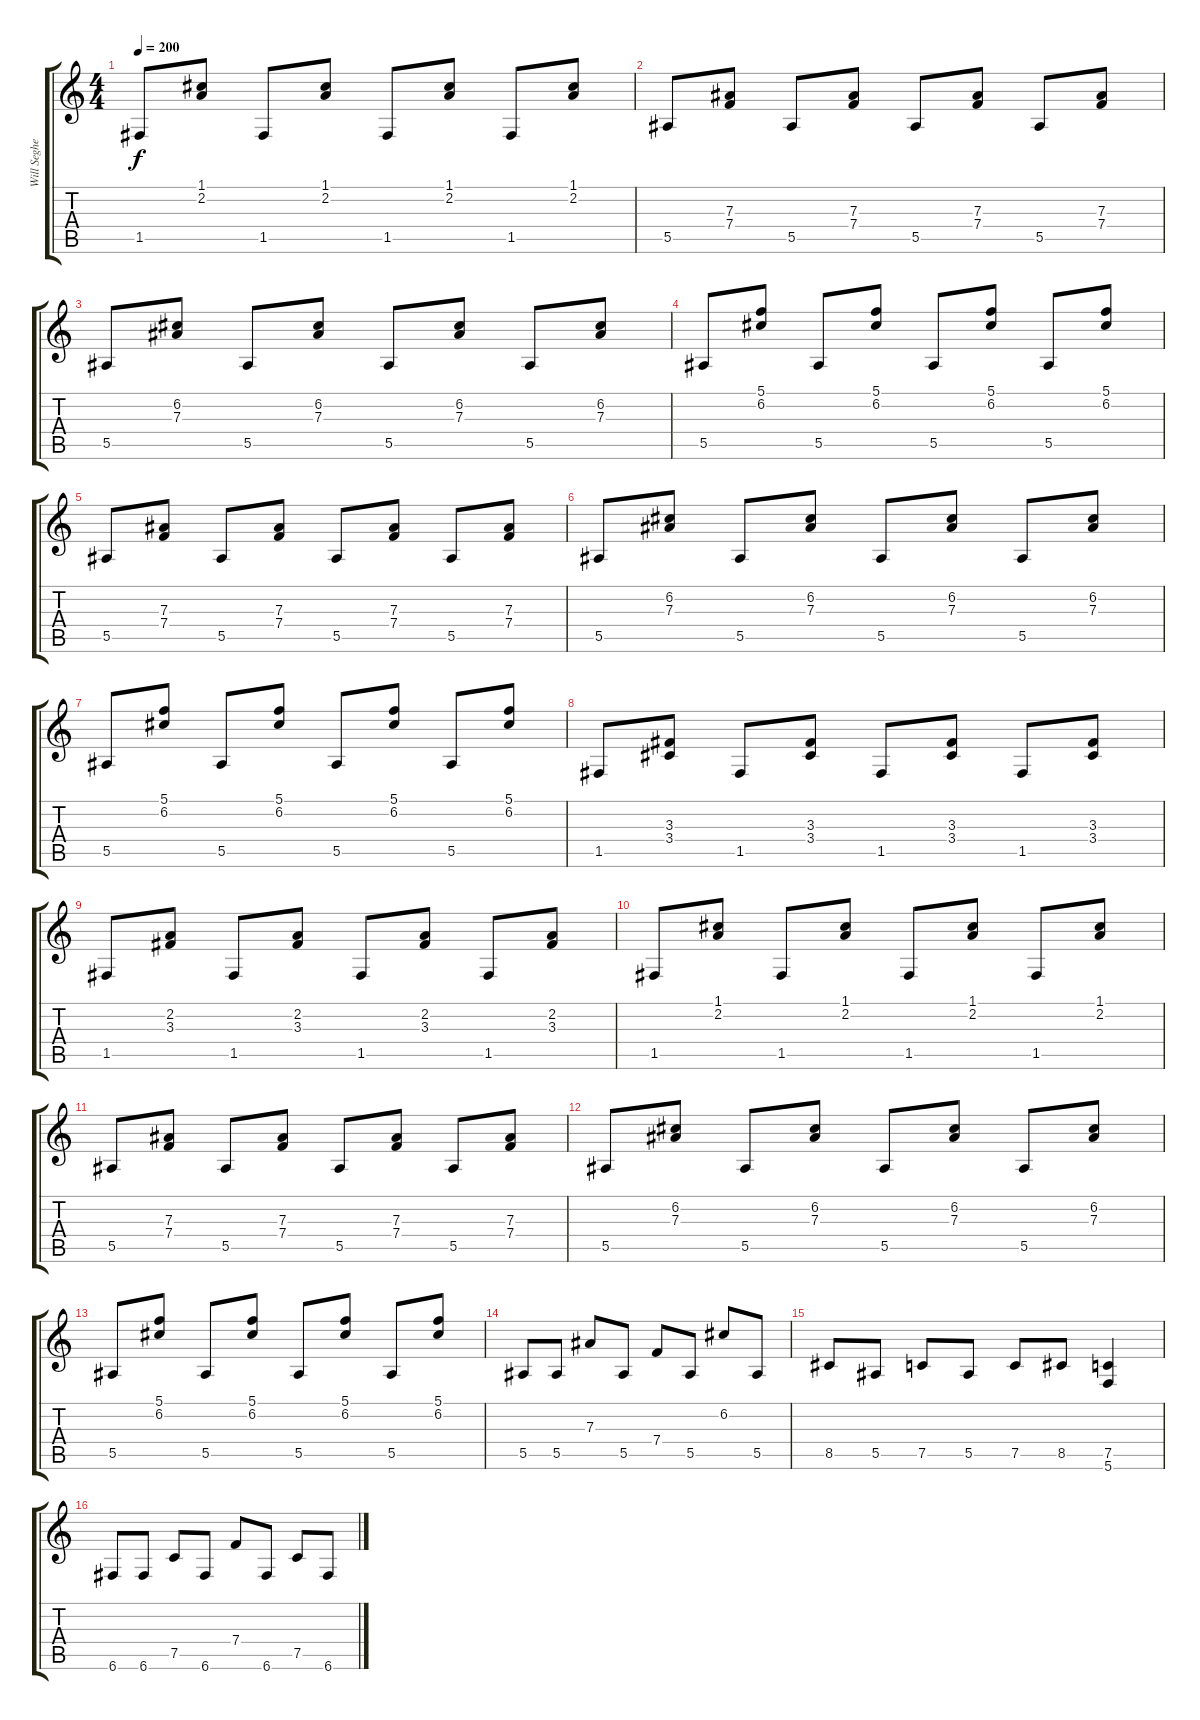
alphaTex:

\track ("Will Seghers" "Will Seghe") {instrument distortionguitar}
\staff {score tabs}
\tuning (C4 G3 Eb3 Bb2 F2 C2) {hide}
\ts (4 4)
\tempo 200
\clef g2
\ks c
1.5.8{dy f} (1.1 2.2).8 1.5.8 (1.1 2.2).8 1.5.8 (1.1 2.2).8 1.5.8 (1.1 2.2).8 |
5.5.8 (7.3 7.4).8 5.5.8 (7.3 7.4).8 5.5.8 (7.3 7.4).8 5.5.8 (7.3 7.4).8 |
5.5.8 (6.2 7.3).8 5.5.8 (6.2 7.3).8 5.5.8 (6.2 7.3).8 5.5.8 (6.2 7.3).8 |
5.5.8 (5.1 6.2).8 5.5.8 (5.1 6.2).8 5.5.8 (5.1 6.2).8 5.5.8 (5.1 6.2).8 |
5.5.8 (7.3 7.4).8 5.5.8 (7.3 7.4).8 5.5.8 (7.3 7.4).8 5.5.8 (7.3 7.4).8 |
5.5.8 (6.2 7.3).8 5.5.8 (6.2 7.3).8 5.5.8 (6.2 7.3).8 5.5.8 (6.2 7.3).8 |
5.5.8 (5.1 6.2).8 5.5.8 (5.1 6.2).8 5.5.8 (5.1 6.2).8 5.5.8 (5.1 6.2).8 |
1.5.8 (3.3 3.4).8 1.5.8 (3.3 3.4).8 1.5.8 (3.3 3.4).8 1.5.8 (3.3 3.4).8 |
1.5.8 (2.2 3.3).8 1.5.8 (2.2 3.3).8 1.5.8 (2.2 3.3).8 1.5.8 (2.2 3.3).8 |
1.5.8 (1.1 2.2).8 1.5.8 (1.1 2.2).8 1.5.8 (1.1 2.2).8 1.5.8 (1.1 2.2).8 |
5.5.8 (7.3 7.4).8 5.5.8 (7.3 7.4).8 5.5.8 (7.3 7.4).8 5.5.8 (7.3 7.4).8 |
5.5.8 (6.2 7.3).8 5.5.8 (6.2 7.3).8 5.5.8 (6.2 7.3).8 5.5.8 (6.2 7.3).8 |
5.5.8 (5.1 6.2).8 5.5.8 (5.1 6.2).8 5.5.8 (5.1 6.2).8 5.5.8 (5.1 6.2).8 |
5.5.8 5.5.8 7.3.8 5.5.8 7.4.8 5.5.8 6.2.8 5.5.8 |
8.5.8 5.5.8 7.5.8 5.5.8 7.5.8 8.5.8 (7.5 5.6).4 |
6.6.8 6.6.8 7.5.8 6.6.8 7.4.8 6.6.8 7.5.8 6.6.8
